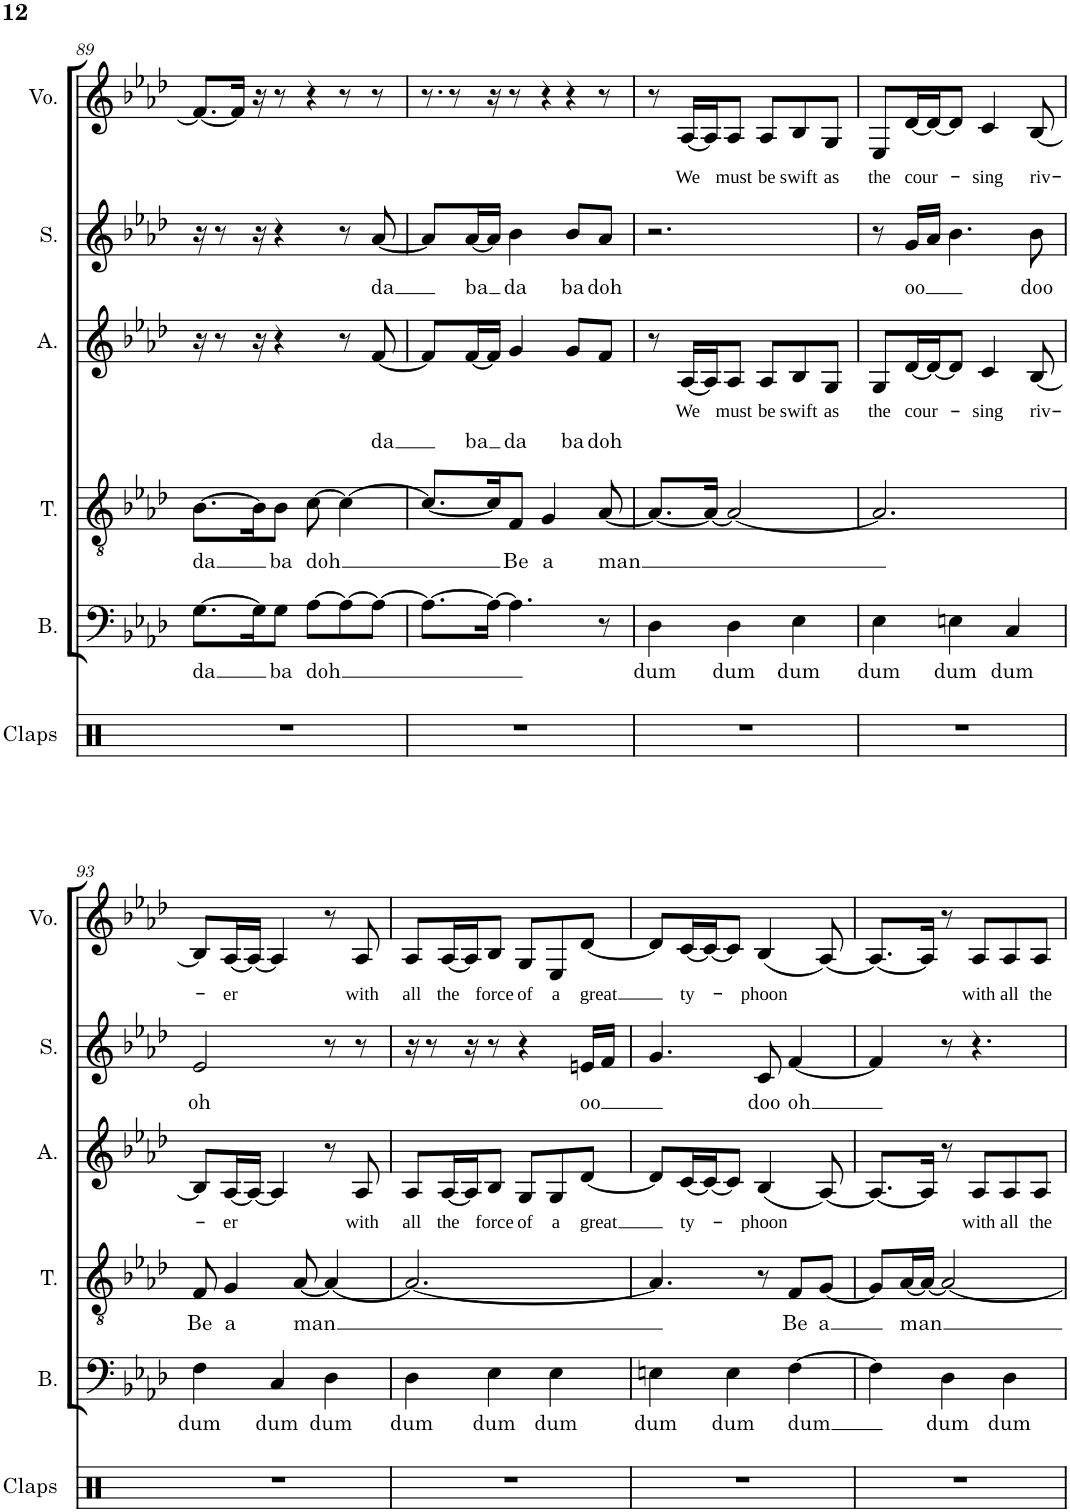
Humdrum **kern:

**kern	**kern	**text	**kern	**text	**kern	**text	**kern	**text	**kern	**text
*part6	*part5	*part5	*part4	*part4	*part3	*part3	*part2	*part2	*part1	*part1
*staff6	*staff5	*staff5	*staff4	*staff4	*staff3	*staff3	*staff2	*staff2	*staff1	*staff1
*I"Claps	*I"Bass	*	*I"Tenor	*	*I"Alto	*	*I"Soprano	*	*I"Voice	*
*I'Claps	*I'B.	*	*I'T.	*	*I'A.	*	*I'S.	*	*I'Vo.	*
!!LO:PB:g=z
*clefX	*clefF4	*	*clefGv2	*	*clefG2	*	*clefG2	*	*clefG2	*
*k[]	*k[b-e-a-d-]	*	*k[b-e-a-d-]	*	*k[b-e-a-d-]	*	*k[b-e-a-d-]	*	*k[b-e-a-d-]	*
*M6/8	*M6/8	*	*M6/8	*	*M6/8	*	*M6/8	*	*M6/8	*
=89	=89	=89	=89	=89	=89	=89	=89	=89	=89	=89
!	!	!LO:LY:b	!	!LO:LY:b	!	!	!	!	!	!
2.r	[8.G\L	da	[8.B-\L	da	16r	.	16r	.	8.f/L_	.
.	.	.	.	.	8r	.	8r	.	.	.
.	16G\K]	.	16B-\K]	.	16r	.	16r	.	16f/Jk]	.
!	!	!LO:LY:b	!	!LO:LY:b	!	!	!	!	!	!
.	8G\J	ba	8B-\J	ba	4r	.	4r	.	16r	.
.	.	.	.	.	.	.	.	.	8r	.
!	!	!LO:LY:b	!	!LO:LY:b	!	!	!	!	!	!
.	[8A-\L	doh	[8c\	doh	.	.	.	.	.	.
.	.	.	.	.	.	.	.	.	4r	.
.	8A-\_	.	4c\_	.	8r	.	8r	.	.	.
!	!	!	!	!	!	!LO:LY:b	!	!LO:LY:b	!	!
.	8A-\J_	.	.	.	[8f/	da	[8a-/	da	.	.
.	.	.	.	.	.	.	.	.	8r	.
8.ryy	8.ryy	.	8.ryy	.	8.ryy	.	8.ryy	.	.	.
.	.	.	.	.	.	.	.	.	8r	.
=90	=90	=90	=90	=90	=90	=90	=90	=90	=90	=90
2.r	8.A-\L_	.	8.c/L_	.	8f/L]	.	8a-/L]	.	8.r	.
!	!	!	!	!	!	!LO:LY:b	!	!LO:LY:b	!	!
.	.	.	.	.	[16f/L	ba	[16a-/L	ba	.	.
.	16A-\Jk_	.	16c/K]	.	16f/JJ]	.	16a-/JJ]	.	8r	.
!	!	!	!	!LO:LY:b	!	!LO:LY:b	!	!LO:LY:b	!	!
.	4.A-\]	.	8F/J	Be	4g/	da	4b-\	da	.	.
.	.	.	.	.	.	.	.	.	16r	.
!	!	!	!	!LO:LY:b	!	!	!	!	!	!
.	.	.	4G/	a	.	.	.	.	8r	.
!	!	!	!	!	!	!LO:LY:b	!	!LO:LY:b	!	!
.	.	.	.	.	8g/L	ba	8b-/L	ba	4r	.
!	!	!	!	!LO:LY:b	!	!LO:LY:b	!	!LO:LY:b	!	!
.	8r	.	[8A-/	man	8f/J	doh	8a-/J	doh	.	.
4.ryy	4.ryy	.	4.ryy	.	4.ryy	.	4.ryy	.	4r	.
.	.	.	.	.	.	.	.	.	8r	.
=91	=91	=91	=91	=91	=91	=91	=91	=91	=91	=91
!	!	!LO:LY:b	!	!	!	!	!	!	!	!
2.r	4D-\	dum	8.A-/L_	.	8r	.	2.r	.	8r	.
!	!	!	!	!	!	!LO:LY:b	!	!	!	!LO:LY:b
.	.	.	.	.	[16A-/LL	We	.	.	[16A-/LL	We
.	.	.	16A-/Jk_	.	16A-/J]	.	.	.	16A-/J]	.
!	!	!LO:LY:b	!	!	!	!LO:LY:b	!	!	!	!LO:LY:b
.	4D-\	dum	2A-/_	.	8A-/J	must	.	.	8A-/J	must
!	!	!	!	!	!	!LO:LY:b	!	!	!	!LO:LY:b
.	.	.	.	.	8A-/L	be	.	.	8A-/L	be
!	!	!LO:LY:b	!	!	!	!LO:LY:b	!	!	!	!LO:LY:b
.	4E-\	dum	.	.	8B-/	swift	.	.	8B-/	swift
!	!	!	!	!	!	!LO:LY:b	!	!	!	!LO:LY:b
.	.	.	.	.	8G/J	as	.	.	8G/J	as
=92	=92	=92	=92	=92	=92	=92	=92	=92	=92	=92
!	!	!LO:LY:b	!	!	!	!LO:LY:b	!	!	!	!LO:LY:b
2.r	4E-\	dum	2.A-/]	.	8G/L	the	8r	.	8E-/L	the
!	!	!	!	!	!	!LO:LY:b	!	!LO:LY:b	!	!LO:LY:b
.	.	.	.	.	[16d-/L	cour-	16g/LL	oo	[16d-/L	cour-
.	.	.	.	.	16d-/J_	.	16a-/JJ	.	16d-/J_	.
!	!	!LO:LY:b	!	!	!	!	!	!	!	!
.	4En\	dum	.	.	8d-/J]	.	4.b-\	.	8d-/J]	.
!	!	!	!	!	!	!LO:LY:b	!	!	!	!LO:LY:b
.	.	.	.	.	4c/	-sing	.	.	4c/	-sing
!	!	!LO:LY:b	!	!	!	!	!	!	!	!
.	4C/	dum	.	.	.	.	.	.	.	.
!	!	!	!	!	!	!LO:LY:b	!	!LO:LY:b	!	!LO:LY:b
.	.	.	.	.	[8B-/	riv-	8b-\	doo	[8B-/	riv-
!!LO:LB:g=z
=93	=93	=93	=93	=93	=93	=93	=93	=93	=93	=93
!	!	!LO:LY:b	!	!LO:LY:b	!	!	!	!LO:LY:b	!	!
2.r	4F\	dum	8F/	Be	8B-/L]	.	2e-/	oh	8B-/L]	.
!	!	!	!	!LO:LY:b	!	!LO:LY:b	!	!	!	!LO:LY:b
.	.	.	4G/	a	[16A-/L	-er	.	.	[16A-/L	-er
.	.	.	.	.	16A-/JJ_	.	.	.	16A-/JJ_	.
!	!	!LO:LY:b	!	!	!	!	!	!	!	!
.	4C/	dum	.	.	4A-/]	.	.	.	4A-/]	.
!	!	!	!	!LO:LY:b	!	!	!	!	!	!
.	.	.	[8A-/	man	.	.	.	.	.	.
!	!	!LO:LY:b	!	!	!	!	!	!	!	!
.	4D-\	dum	4A-/_	.	8r	.	8r	.	8r	.
!	!	!	!	!	!	!LO:LY:b	!	!	!	!LO:LY:b
.	.	.	.	.	8A-/	with	8r	.	8A-/	with
=94	=94	=94	=94	=94	=94	=94	=94	=94	=94	=94
!	!	!LO:LY:b	!	!	!	!LO:LY:b	!	!	!	!LO:LY:b
2.r	4D-\	dum	2.A-/_	.	8A-/L	all	16r	.	8A-/L	all
.	.	.	.	.	.	.	8r	.	.	.
!	!	!	!	!	!	!LO:LY:b	!	!	!	!LO:LY:b
.	.	.	.	.	[16A-/L	the	.	.	[16A-/L	the
.	.	.	.	.	16A-/J]	.	16r	.	16A-/J]	.
!	!	!LO:LY:b	!	!	!	!LO:LY:b	!	!	!	!LO:LY:b
.	4E-\	dum	.	.	8B-/J	force	8r	.	8B-/J	force
!	!	!	!	!	!	!LO:LY:b	!	!	!	!LO:LY:b
.	.	.	.	.	8G/L	of	4r	.	8G/L	of
!	!	!LO:LY:b	!	!	!	!LO:LY:b	!	!	!	!LO:LY:b
.	4E-\	dum	.	.	8G/	a	.	.	8E-/	a
!	!	!	!	!	!	!LO:LY:b	!	!LO:LY:b	!	!LO:LY:b
.	.	.	.	.	[8d-/J	great	16en/LL	oo	[8d-/J	great
.	.	.	.	.	.	.	16f/JJ	.	.	.
=95	=95	=95	=95	=95	=95	=95	=95	=95	=95	=95
!	!	!LO:LY:b	!	!	!	!	!	!	!	!
2.r	4En\	dum	4.A-/]	.	8d-/L]	.	4.g/	.	8d-/L]	.
!	!	!	!	!	!	!LO:LY:b	!	!	!	!LO:LY:b
.	.	.	.	.	[16c/L	ty-	.	.	[16c/L	ty-
.	.	.	.	.	16c/J_	.	.	.	16c/J_	.
!	!	!LO:LY:b	!	!	!	!	!	!	!	!
.	4E\	dum	.	.	8c/J]	.	.	.	8c/J]	.
!	!	!	!	!	!	!LO:LY:b	!	!LO:LY:b	!	!LO:LY:b
.	.	.	8r	.	(4B-/	-phoon	8c/	doo	(4B-/	-phoon
!	!	!LO:LY:b	!	!LO:LY:b	!	!	!	!LO:LY:b	!	!
.	[4F\	dum	8F/L	Be	.	.	[4f/	oh	.	.
!	!	!	!	!LO:LY:b	!	!	!	!	!	!
.	.	.	[8G/J	a	[8A-/)	.	.	.	[8A-/)	.
=96	=96	=96	=96	=96	=96	=96	=96	=96	=96	=96
2.r	4F\]	.	8G/L]	.	8.A-/L_	.	4f/]	.	8.A-/L_	.
!	!	!	!	!LO:LY:b	!	!	!	!	!	!
.	.	.	[16A-/L	man	.	.	.	.	.	.
.	.	.	16A-/JJ_	.	16A-/Jk]	.	.	.	16A-/Jk]	.
!	!	!LO:LY:b	!	!	!	!	!	!	!	!
.	4D-\	dum	2A-/_	.	8r	.	8r	.	8r	.
!	!	!	!	!	!	!LO:LY:b	!	!	!	!LO:LY:b
.	.	.	.	.	8A-/L	with	4.r	.	8A-/L	with
!	!	!LO:LY:b	!	!	!	!LO:LY:b	!	!	!	!LO:LY:b
.	4D-\	dum	.	.	8A-/	all	.	.	8A-/	all
!	!	!	!	!	!	!LO:LY:b	!	!	!	!LO:LY:b
.	.	.	.	.	8A-/J	the	.	.	8A-/J	the
=	=	=	=	=	=	=	=	=	=	=
*-	*-	*-	*-	*-	*-	*-	*-	*-	*-	*-
